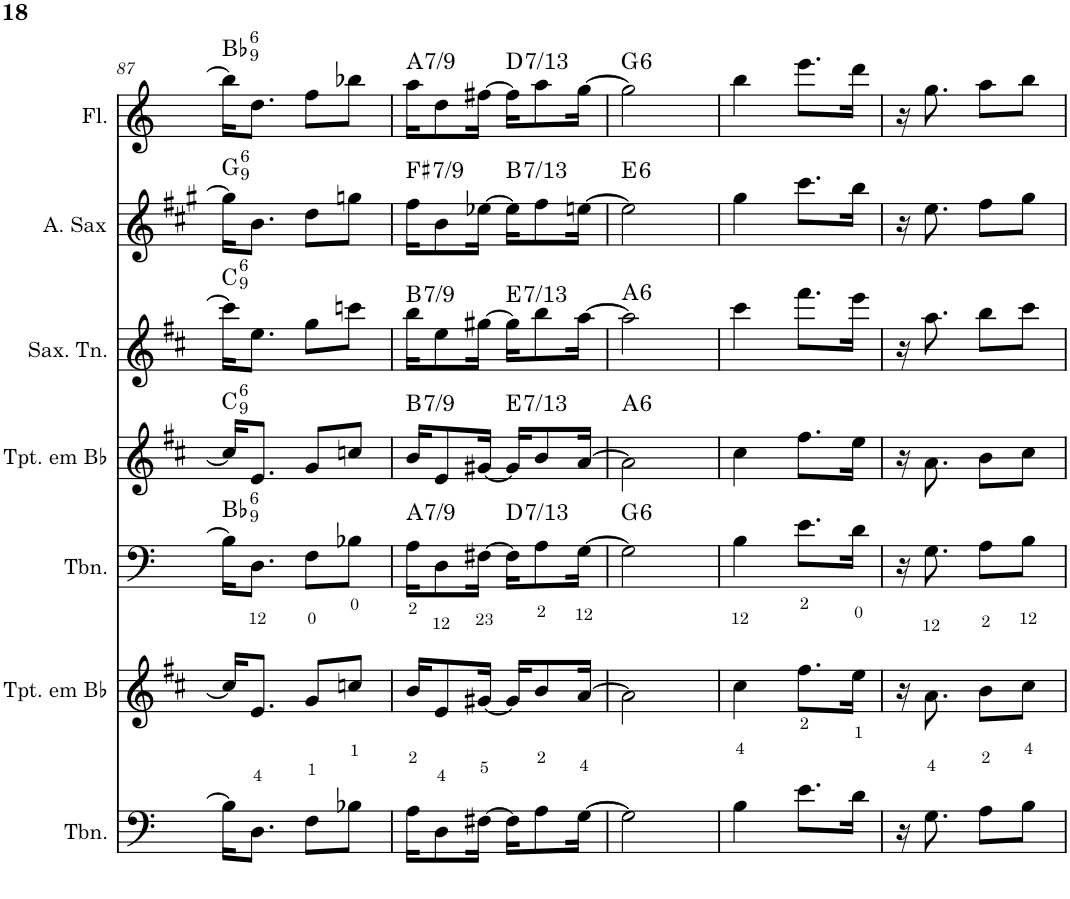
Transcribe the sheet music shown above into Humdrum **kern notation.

**kern	**kern	**kern	**harte	**kern	**harte	**kern	**harte	**kern	**harte	**kern	**harte
*part7	*part6	*part5	*part5	*part4	*part4	*part3	*part3	*part2	*part2	*part1	*part1
*staff7	*staff6	*staff5	*	*staff4	*	*staff3	*	*staff2	*	*staff1	*
*I"Trombone	*I"Trompete em Bb	*I"Trombone	*	*I"Trompete em Bb	*	*I"Saxofone Tenor	*	*I"Saxofone Alto	*	*I"Flauta Transversal	*
*I'Tbn.	*I'Tpt. em Bb	*I'Tbn.	*	*I'Tpt. em Bb	*	*I'Sax. Tn.	*	*	*	*I'Fl.	*
!!LO:PB:g=z
*clefF4	*clefG2	*clefF4	*	*clefG2	*	*clefG2	*	*clefG2	*	*clefG2	*
*	*Trd1c2	*	*	*Trd1c2	*	*Trd8c14	*	*Trd5c9	*	*	*
*k[]	*k[f#c#]	*k[]	*	*k[f#c#]	*	*k[f#c#]	*	*k[f#c#g#]	*	*k[]	*
*M4/4	*M4/4	*M4/4	*	*M4/4	*	*M4/4	*	*M4/4	*	*M4/4	*
=87	=87	=87	=87	=87	=87	=87	=87	=87	=87	=87	=87
!	!	!	!LO:H:kt=6	!	!LO:H:kt=6	!	!LO:H:kt=6	!	!LO:H:kt=6	!	!LO:H:kt=6
16B-\KL]	16cc/KL]	16B-\KL]	Bb:maj6(9)	16cc/KL]	C:maj6(9)	16ccc\KL]	C:maj6(9)	16gg\KL]	G:maj6(9)	16bb-\KL]	Bb:maj6(9)
8.D\J	8.e/J	8.D\J	.	8.e/J	.	8.ee\J	.	8.b\J	.	8.dd\J	.
8F\L	8g/L	8F\L	.	8g/L	.	8gg\L	.	8dd\L	.	8ff\L	.
8B-X\J	8ccn/J	8B-X\J	.	8ccn/J	.	8cccn\J	.	8ggn\J	.	8bb-X\J	.
=88	=88	=88	=88	=88	=88	=88	=88	=88	=88	=88	=88
!	!	!	!LO:H:kt=7/9	!	!LO:H:kt=7/9	!	!LO:H:kt=7/9	!	!LO:H:kt=7/9	!	!LO:H:kt=7/9
16A\KL	16b/KL	16A\KL	A:maj	16b/KL	B:maj	16bb\KL	B:maj	16ff#\KL	F#:maj	16aa\KL	A:maj
8D\	8e/	8D\	.	8e/	.	8ee\	.	8b\	.	8dd\	.
[16F#X\Jk	[16g#X/Jk	[16F#X\Jk	.	[16g#X/Jk	.	[16gg#X\Jk	.	[16ee-X\Jk	.	[16ff#X\Jk	.
!	!	!	!LO:H:kt=7/13	!	!LO:H:kt=7/13	!	!LO:H:kt=7/13	!	!LO:H:kt=7/13	!	!LO:H:kt=7/13
16F#\KL]	16g#/KL]	16F#\KL]	D:maj	16g#/KL]	E:maj	16gg#\KL]	E:maj	16ee-\KL]	B:maj	16ff#\KL]	D:maj
8A\	8b/	8A\	.	8b/	.	8bb\	.	8ff#\	.	8aa\	.
[16G\Jk	[16a/Jk	[16G\Jk	.	[16a/Jk	.	[16aa\Jk	.	[16een\Jk	.	[16gg\Jk	.
=89	=89	=89	=89	=89	=89	=89	=89	=89	=89	=89	=89
!	!	!	!LO:H:kt=6	!	!LO:H:kt=6	!	!LO:H:kt=6	!	!LO:H:kt=6	!	!LO:H:kt=6
2G\]	2a\]	2G\]	G:maj6	2a\]	A:maj6	2aa\]	A:maj6	2ee\]	E:maj6	2gg\]	G:maj6
=90	=90	=90	=90	=90	=90	=90	=90	=90	=90	=90	=90
4B\	4cc#\	4B\	.	4cc#\	.	4ccc#\	.	4gg#\	.	4bb\	.
8.e\L	8.ff#\L	8.e\L	.	8.ff#\L	.	8.fff#\L	.	8.ccc#\L	.	8.eee\L	.
16d\Jk	16ee\Jk	16d\Jk	.	16ee\Jk	.	16eee\Jk	.	16bb\Jk	.	16ddd\Jk	.
=91	=91	=91	=91	=91	=91	=91	=91	=91	=91	=91	=91
16r	16r	16r	.	16r	.	16r	.	16r	.	16r	.
8.G\	8.a\	8.G\	.	8.a\	.	8.aa\	.	8.ee\	.	8.gg\	.
8A\L	8b\L	8A\L	.	8b\L	.	8bb\L	.	8ff#\L	.	8aa\L	.
8B\J	8cc#\J	8B\J	.	8cc#\J	.	8ccc#\J	.	8gg#\J	.	8bb\J	.
=	=	=	=	=	=	=	=	=	=	=	=
*-	*-	*-	*-	*-	*-	*-	*-	*-	*-	*-	*-
